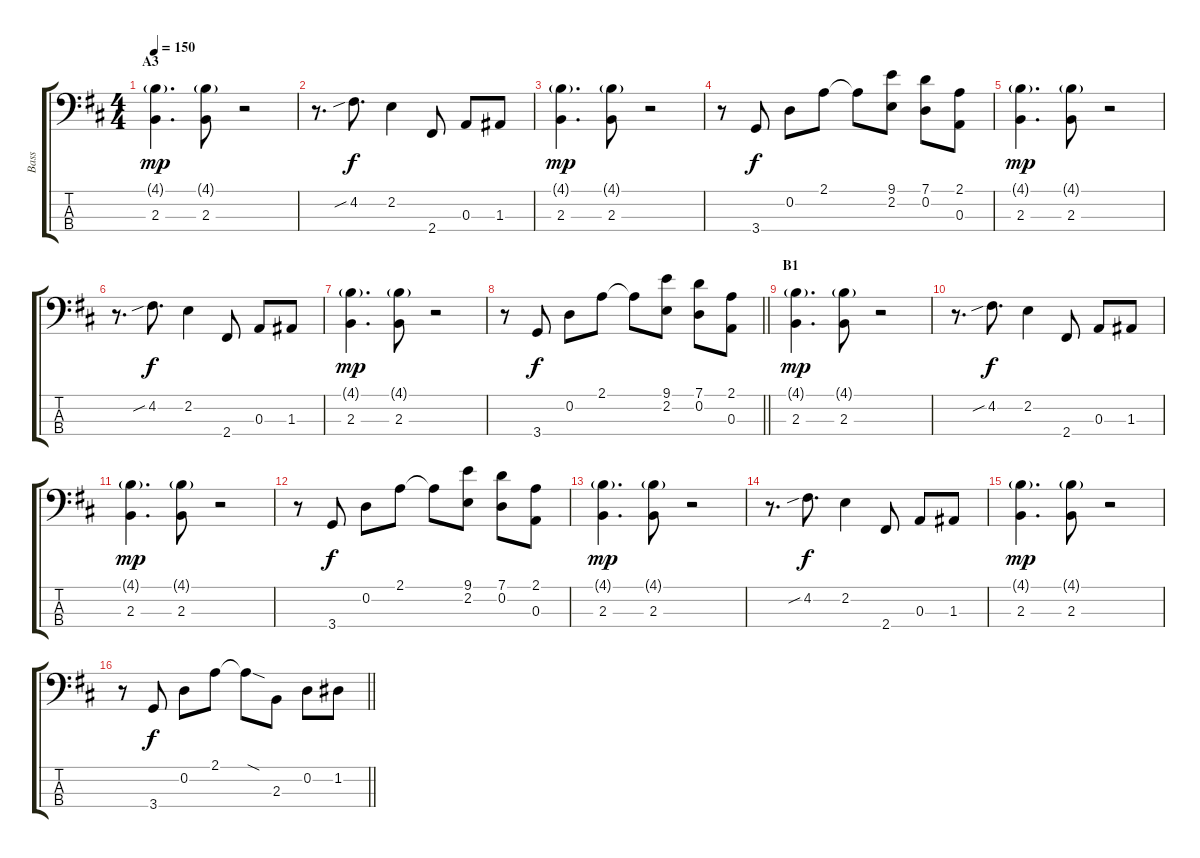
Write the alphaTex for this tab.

\track ("Bass" "Bass") {instrument fretlessbass}
\staff {score tabs}
\tuning (G2 D2 A1 E1) {hide}
\ts (4 4)
\section ("" "A3")
\tempo 150
\clef f4
\ks d
(4.1{g} 2.3).4{d dy mp} (4.1{g} 2.3).8 r.2 |
r.8{d} 4.2{sib}.8{d dy f} 2.2.4 2.4.8 0.3.8 1.3.8 |
(4.1{g} 2.3).4{d dy mp} (4.1{g} 2.3).8 r.2 |
r.8 3.4.8{dy f} 0.2.8 2.1.8 2.1{t}.8 (9.1 2.2).8 (7.1 0.2).8 (2.1 0.3).8 |
(4.1{g} 2.3).4{d dy mp} (4.1{g} 2.3).8 r.2 |
r.8{d} 4.2{sib}.8{d dy f} 2.2.4 2.4.8 0.3.8 1.3.8 |
(4.1{g} 2.3).4{d dy mp} (4.1{g} 2.3).8 r.2 |
\barLineRight lightlight
r.8 3.4.8{dy f} 0.2.8 2.1.8 2.1{t}.8 (9.1 2.2).8 (7.1 0.2).8 (2.1 0.3).8 |
\section ("" "B1")
(4.1{g} 2.3).4{d dy mp} (4.1{g} 2.3).8 r.2 |
r.8{d} 4.2{sib}.8{d dy f} 2.2.4 2.4.8 0.3.8 1.3.8 |
(4.1{g} 2.3).4{d dy mp} (4.1{g} 2.3).8 r.2 |
r.8 3.4.8{dy f} 0.2.8 2.1.8 2.1{t}.8 (9.1 2.2).8 (7.1 0.2).8 (2.1 0.3).8 |
(4.1{g} 2.3).4{d dy mp} (4.1{g} 2.3).8 r.2 |
r.8{d} 4.2{sib}.8{d dy f} 2.2.4 2.4.8 0.3.8 1.3.8 |
(4.1{g} 2.3).4{d dy mp} (4.1{g} 2.3).8 r.2 |
\barLineRight lightlight
r.8 3.4.8{dy f} 0.2.8 2.1.8 2.1{sod t}.8 2.3.8 0.2.8 1.2.8
